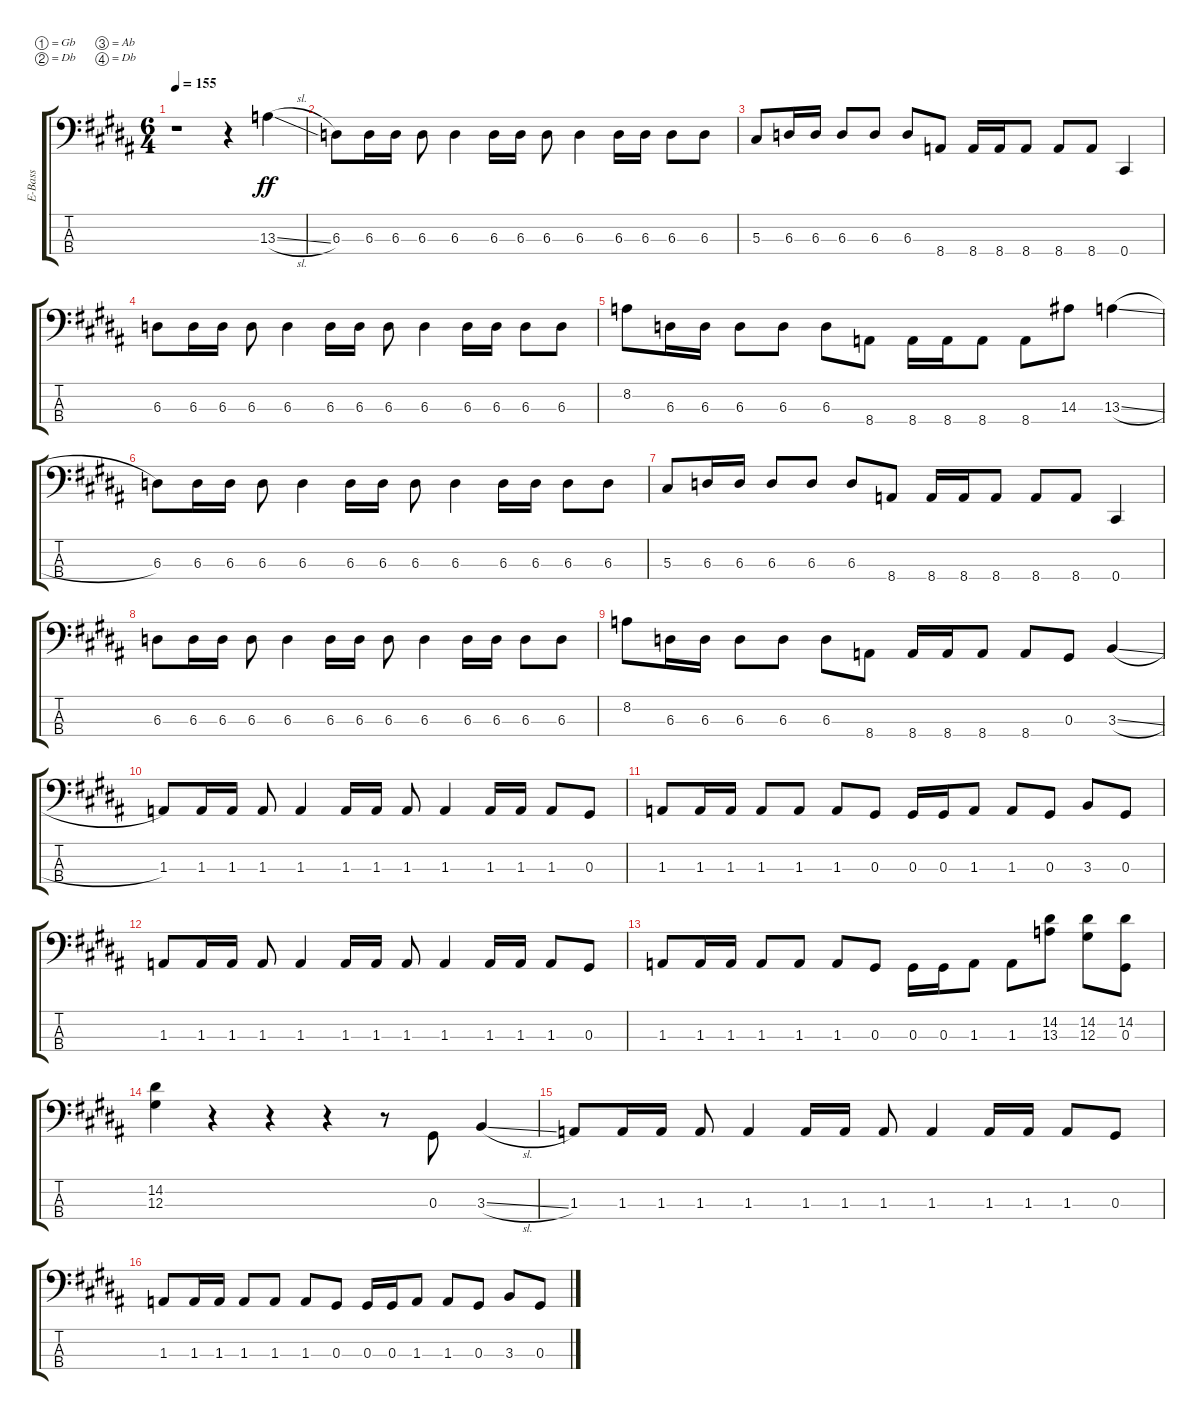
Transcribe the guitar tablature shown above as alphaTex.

\bracketExtendMode groupsimilarinstruments
\otherSystemsTrackNameOrientation horizontal
\track ("Electric Bass" "E-Bass") {instrument electricbassfinger}
\staff {score tabs}
\tuning (Gb2 Db2 Ab1 Db1)
\ts (6 4)
\tempo 155
\clef f4
\ks b
r.1{dy ff instrument electricbassfinger beam Down} r.4{beam Down} 13.3{sl acc b}.4{beam Down} |
6.3{acc b}.8{beam Down} 6.3{acc b}.16{beam Down} 6.3{acc b}.16{beam Down} 6.3{acc b}.8{beam Down} 6.3{acc b}.4{beam Down} 6.3{acc b}.16{beam Down} 6.3{acc b}.16{beam Down} 6.3{acc b}.8{beam Down} 6.3{acc b}.4{beam Down} 6.3{acc b}.16{beam Down} 6.3{acc b}.16{beam Down} 6.3{acc b}.8{beam Down} 6.3{acc b}.8{beam Down} |
5.3{acc forcenatural}.8{beam Up} 6.3{acc b}.16{beam Up} 6.3{acc b}.16{beam Up} 6.3{acc b}.8{beam Up} 6.3{acc b}.8{beam Up} 6.3{acc b}.8{beam Up} 8.4{acc b}.8{beam Up} 8.4{acc b}.16{beam Up} 8.4{acc b}.16{beam Up} 8.4{acc b}.8{beam Up} 8.4{acc b}.8{beam Up} 8.4{acc b}.8{beam Up} 0.4{acc forcenatural}.4{beam Up} |
6.3{acc b}.8{beam Down} 6.3{acc b}.16{beam Down} 6.3{acc b}.16{beam Down} 6.3{acc b}.8{beam Down} 6.3{acc b}.4{beam Down} 6.3{acc b}.16{beam Down} 6.3{acc b}.16{beam Down} 6.3{acc b}.8{beam Down} 6.3{acc b}.4{beam Down} 6.3{acc b}.16{beam Down} 6.3{acc b}.16{beam Down} 6.3{acc b}.8{beam Down} 6.3{acc b}.8{beam Down} |
8.2{acc b}.8{beam Down} 6.3{acc b}.16{beam Down} 6.3{acc b}.16{beam Down} 6.3{acc b}.8{beam Down} 6.3{acc b}.8{beam Down} 6.3{acc b}.8{beam Down} 8.4{acc b}.8{beam Down} 8.4{acc b}.16{beam Down} 8.4{acc b}.16{beam Down} 8.4{acc b}.8{beam Down} 8.4{acc b}.8{beam Down} 14.3{acc forcenatural}.8{beam Down} 13.3{sl acc b}.4{beam Down} |
6.3{acc b}.8{beam Down} 6.3{acc b}.16{beam Down} 6.3{acc b}.16{beam Down} 6.3{acc b}.8{beam Down} 6.3{acc b}.4{beam Down} 6.3{acc b}.16{beam Down} 6.3{acc b}.16{beam Down} 6.3{acc b}.8{beam Down} 6.3{acc b}.4{beam Down} 6.3{acc b}.16{beam Down} 6.3{acc b}.16{beam Down} 6.3{acc b}.8{beam Down} 6.3{acc b}.8{beam Down} |
5.3{acc forcenatural}.8{beam Up} 6.3{acc b}.16{beam Up} 6.3{acc b}.16{beam Up} 6.3{acc b}.8{beam Up} 6.3{acc b}.8{beam Up} 6.3{acc b}.8{beam Up} 8.4{acc b}.8{beam Up} 8.4{acc b}.16{beam Up} 8.4{acc b}.16{beam Up} 8.4{acc b}.8{beam Up} 8.4{acc b}.8{beam Up} 8.4{acc b}.8{beam Up} 0.4{acc forcenatural}.4{beam Up} |
6.3{acc b}.8{beam Down} 6.3{acc b}.16{beam Down} 6.3{acc b}.16{beam Down} 6.3{acc b}.8{beam Down} 6.3{acc b}.4{beam Down} 6.3{acc b}.16{beam Down} 6.3{acc b}.16{beam Down} 6.3{acc b}.8{beam Down} 6.3{acc b}.4{beam Down} 6.3{acc b}.16{beam Down} 6.3{acc b}.16{beam Down} 6.3{acc b}.8{beam Down} 6.3{acc b}.8{beam Down} |
8.2{acc b}.8{beam Down} 6.3{acc b}.16{beam Down} 6.3{acc b}.16{beam Down} 6.3{acc b}.8{beam Down} 6.3{acc b}.8{beam Down} 6.3{acc b}.8{beam Down} 8.4{acc b}.8{beam Down} 8.4{acc b}.16{beam Up} 8.4{acc b}.16{beam Up} 8.4{acc b}.8{beam Up} 8.4{acc b}.8{beam Up} 0.3{acc forcenatural}.8{beam Up} 3.3{sl acc forcenatural}.4{beam Up} |
1.3{acc b}.8{beam Up} 1.3{acc b}.16{beam Up} 1.3{acc b}.16{beam Up} 1.3{acc b}.8{beam Up} 1.3{acc b}.4{beam Up} 1.3{acc b}.16{beam Up} 1.3{acc b}.16{beam Up} 1.3{acc b}.8{beam Up} 1.3{acc b}.4{beam Up} 1.3{acc b}.16{beam Up} 1.3{acc b}.16{beam Up} 1.3{acc b}.8{beam Up} 0.3{acc forcenatural}.8{beam Up} |
1.3{acc b}.8{beam Up} 1.3{acc b}.16{beam Up} 1.3{acc b}.16{beam Up} 1.3{acc b}.8{beam Up} 1.3{acc b}.8{beam Up} 1.3{acc b}.8{beam Up} 0.3{acc forcenatural}.8{beam Up} 0.3{acc forcenatural}.16{beam Up} 0.3{acc forcenatural}.16{beam Up} 1.3{acc b}.8{beam Up} 1.3{acc b}.8{beam Up} 0.3{acc forcenatural}.8{beam Up} 3.3{acc forcenatural}.8{beam Up} 0.3{acc forcenatural}.8{beam Up} |
1.3{acc b}.8{beam Up} 1.3{acc b}.16{beam Up} 1.3{acc b}.16{beam Up} 1.3{acc b}.8{beam Up} 1.3{acc b}.4{beam Up} 1.3{acc b}.16{beam Up} 1.3{acc b}.16{beam Up} 1.3{acc b}.8{beam Up} 1.3{acc b}.4{beam Up} 1.3{acc b}.16{beam Up} 1.3{acc b}.16{beam Up} 1.3{acc b}.8{beam Up} 0.3{acc forcenatural}.8{beam Up} |
1.3{acc b}.8{beam Up} 1.3{acc b}.16{beam Up} 1.3{acc b}.16{beam Up} 1.3{acc b}.8{beam Up} 1.3{acc b}.8{beam Up} 1.3{acc b}.8{beam Up} 0.3{acc forcenatural}.8{beam Up} 0.3{acc forcenatural}.16{beam Down} 0.3{acc forcenatural}.16{beam Down} 1.3{acc b}.8{beam Down} 1.3{acc b}.8{beam Down} (13.3{acc b} 14.2{acc forcenatural}).8{beam Down} (12.3{acc forcenatural} 14.2{acc forcenatural}).8{beam Down} (0.3{acc forcenatural} 14.2{acc forcenatural}).8{beam Down} |
(12.3{acc forcenatural} 14.2{acc forcenatural}).4{beam Down} r.4{beam Down} r.4{beam Down} r.4{beam Down} r.8{beam Down} 0.3{acc forcenatural}.8{beam Up} 3.3{sl acc forcenatural}.4{beam Up} |
1.3{acc b}.8{beam Up} 1.3{acc b}.16{beam Up} 1.3{acc b}.16{beam Up} 1.3{acc b}.8{beam Up} 1.3{acc b}.4{beam Up} 1.3{acc b}.16{beam Up} 1.3{acc b}.16{beam Up} 1.3{acc b}.8{beam Up} 1.3{acc b}.4{beam Up} 1.3{acc b}.16{beam Up} 1.3{acc b}.16{beam Up} 1.3{acc b}.8{beam Up} 0.3{acc forcenatural}.8{beam Up} |
1.3{acc b}.8{beam Up} 1.3{acc b}.16{beam Up} 1.3{acc b}.16{beam Up} 1.3{acc b}.8{beam Up} 1.3{acc b}.8{beam Up} 1.3{acc b}.8{beam Up} 0.3{acc forcenatural}.8{beam Up} 0.3{acc forcenatural}.16{beam Up} 0.3{acc forcenatural}.16{beam Up} 1.3{acc b}.8{beam Up} 1.3{acc b}.8{beam Up} 0.3{acc forcenatural}.8{beam Up} 3.3{acc forcenatural}.8{beam Up} 0.3{acc forcenatural}.8{beam Up}
